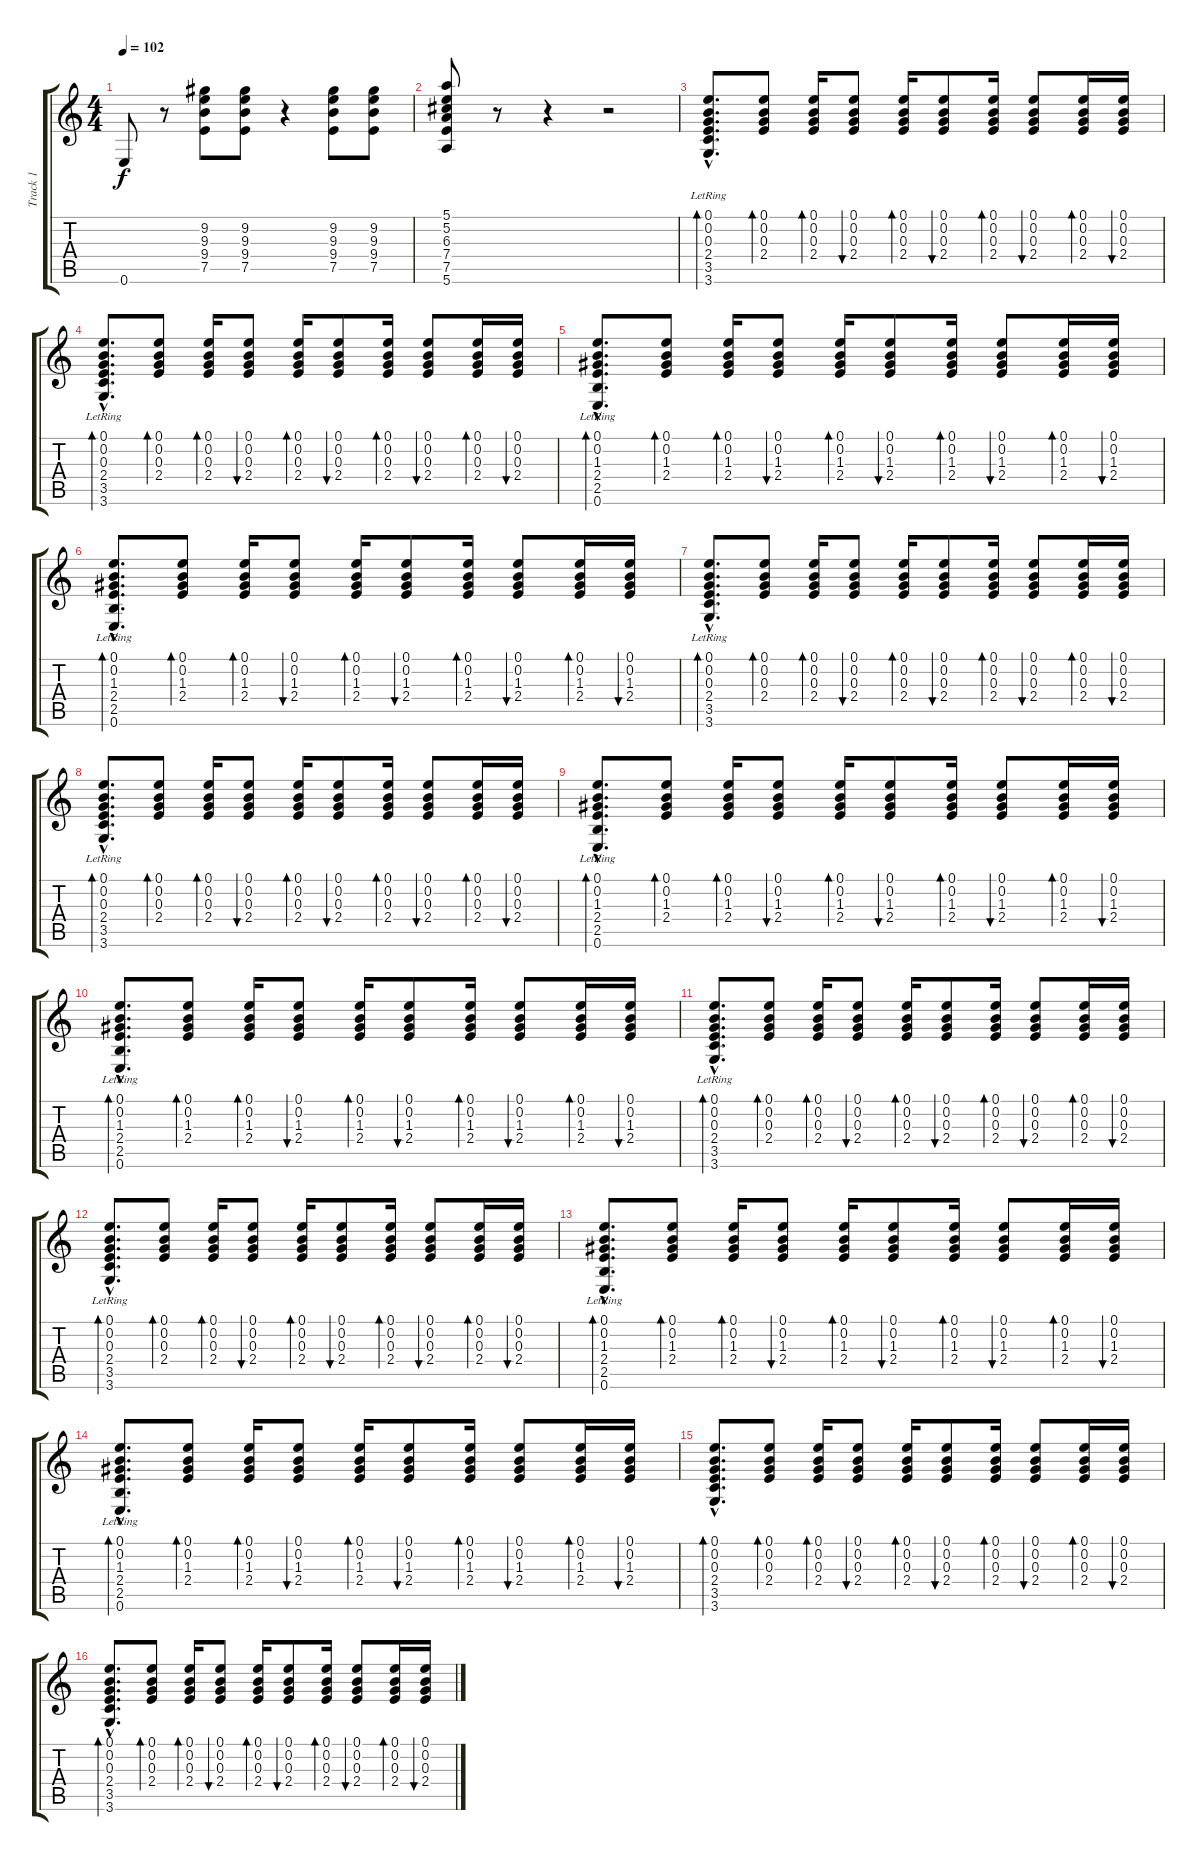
\track ("Track 1" "Track 1") {instrument acousticguitarsteel}
\staff {score tabs}
\tuning (E4 B3 G3 D3 A2 E2) {hide}
\ts (4 4)
\tempo 102
\clef g2
\ks c
0.6.8{dy f} r.8 (9.2 9.3 9.4 7.5).8 (9.2 9.3 9.4 7.5).8 r.4 (9.2 9.3 9.4 7.5).8 (9.2 9.3 9.4 7.5).8 |
(5.1 5.2 6.3 7.4 7.5 5.6).8 r.8 r.4 r.2 |
(0.1{hac} 0.2{hac} 0.3{hac} 2.4{hac} 3.5{hac lr} 3.6{hac lr}).8{d bd 60 volume 9 instrument acousticguitarsteel} (0.1 0.2 0.3 2.4).8{bd 60} (0.1 0.2 0.3 2.4).16{bd 60} (0.1 0.2 0.3 2.4).8{bu 60} (0.1 0.2 0.3 2.4).16{bd 60} (0.1 0.2 0.3 2.4).8{bu 60} (0.1 0.2 0.3 2.4).16{bd 60} (0.1 0.2 0.3 2.4).8{bu 60} (0.1 0.2 0.3 2.4).16{bd 60} (0.1 0.2 0.3 2.4).16{bu 60} |
(0.1{hac} 0.2{hac} 0.3{hac} 2.4{hac} 3.5{hac lr} 3.6{hac lr}).8{d bd 60} (0.1 0.2 0.3 2.4).8{bd 60} (0.1 0.2 0.3 2.4).16{bd 60} (0.1 0.2 0.3 2.4).8{bu 60} (0.1 0.2 0.3 2.4).16{bd 60} (0.1 0.2 0.3 2.4).8{bu 60} (0.1 0.2 0.3 2.4).16{bd 60} (0.1 0.2 0.3 2.4).8{bu 60} (0.1 0.2 0.3 2.4).16{bd 60} (0.1 0.2 0.3 2.4).16{bu 60} |
(0.1{hac} 0.2{hac} 1.3{hac} 2.4{hac} 2.5{hac lr} 0.6{hac lr}).8{d bd 60} (0.1 0.2 1.3 2.4).8{bd 60} (0.1 0.2 1.3 2.4).16{bd 60} (0.1 0.2 1.3 2.4).8{bu 60} (0.1 0.2 1.3 2.4).16{bd 60} (0.1 0.2 1.3 2.4).8{bu 60} (0.1 0.2 1.3 2.4).16{bd 60} (0.1 0.2 1.3 2.4).8{bu 60} (0.1 0.2 1.3 2.4).16{bd 60} (0.1 0.2 1.3 2.4).16{bu 60} |
(0.1{hac} 0.2{hac} 1.3{hac} 2.4{hac} 2.5{hac lr} 0.6{hac lr}).8{d bd 60} (0.1 0.2 1.3 2.4).8{bd 60} (0.1 0.2 1.3 2.4).16{bd 60} (0.1 0.2 1.3 2.4).8{bu 60} (0.1 0.2 1.3 2.4).16{bd 60} (0.1 0.2 1.3 2.4).8{bu 60} (0.1 0.2 1.3 2.4).16{bd 60} (0.1 0.2 1.3 2.4).8{bu 60} (0.1 0.2 1.3 2.4).16{bd 60} (0.1 0.2 1.3 2.4).16{bu 60} |
(0.1{hac} 0.2{hac} 0.3{hac} 2.4{hac} 3.5{hac lr} 3.6{hac lr}).8{d bd 60} (0.1 0.2 0.3 2.4).8{bd 60} (0.1 0.2 0.3 2.4).16{bd 60} (0.1 0.2 0.3 2.4).8{bu 60} (0.1 0.2 0.3 2.4).16{bd 60} (0.1 0.2 0.3 2.4).8{bu 60} (0.1 0.2 0.3 2.4).16{bd 60} (0.1 0.2 0.3 2.4).8{bu 60} (0.1 0.2 0.3 2.4).16{bd 60} (0.1 0.2 0.3 2.4).16{bu 60} |
(0.1{hac} 0.2{hac} 0.3{hac} 2.4{hac} 3.5{hac lr} 3.6{hac lr}).8{d bd 60} (0.1 0.2 0.3 2.4).8{bd 60} (0.1 0.2 0.3 2.4).16{bd 60} (0.1 0.2 0.3 2.4).8{bu 60} (0.1 0.2 0.3 2.4).16{bd 60} (0.1 0.2 0.3 2.4).8{bu 60} (0.1 0.2 0.3 2.4).16{bd 60} (0.1 0.2 0.3 2.4).8{bu 60} (0.1 0.2 0.3 2.4).16{bd 60} (0.1 0.2 0.3 2.4).16{bu 60} |
(0.1{hac} 0.2{hac} 1.3{hac} 2.4{hac} 2.5{hac lr} 0.6{hac lr}).8{d bd 60} (0.1 0.2 1.3 2.4).8{bd 60} (0.1 0.2 1.3 2.4).16{bd 60} (0.1 0.2 1.3 2.4).8{bu 60} (0.1 0.2 1.3 2.4).16{bd 60} (0.1 0.2 1.3 2.4).8{bu 60} (0.1 0.2 1.3 2.4).16{bd 60} (0.1 0.2 1.3 2.4).8{bu 60} (0.1 0.2 1.3 2.4).16{bd 60} (0.1 0.2 1.3 2.4).16{bu 60} |
(0.1{hac} 0.2{hac} 1.3{hac} 2.4{hac} 2.5{hac lr} 0.6{hac lr}).8{d bd 60} (0.1 0.2 1.3 2.4).8{bd 60} (0.1 0.2 1.3 2.4).16{bd 60} (0.1 0.2 1.3 2.4).8{bu 60} (0.1 0.2 1.3 2.4).16{bd 60} (0.1 0.2 1.3 2.4).8{bu 60} (0.1 0.2 1.3 2.4).16{bd 60} (0.1 0.2 1.3 2.4).8{bu 60} (0.1 0.2 1.3 2.4).16{bd 60} (0.1 0.2 1.3 2.4).16{bu 60} |
(0.1{hac} 0.2{hac} 0.3{hac} 2.4{hac} 3.5{hac lr} 3.6{hac lr}).8{d bd 60} (0.1 0.2 0.3 2.4).8{bd 60} (0.1 0.2 0.3 2.4).16{bd 60} (0.1 0.2 0.3 2.4).8{bu 60} (0.1 0.2 0.3 2.4).16{bd 60} (0.1 0.2 0.3 2.4).8{bu 60} (0.1 0.2 0.3 2.4).16{bd 60} (0.1 0.2 0.3 2.4).8{bu 60} (0.1 0.2 0.3 2.4).16{bd 60} (0.1 0.2 0.3 2.4).16{bu 60} |
(0.1{hac} 0.2{hac} 0.3{hac} 2.4{hac} 3.5{hac lr} 3.6{hac lr}).8{d bd 60} (0.1 0.2 0.3 2.4).8{bd 60} (0.1 0.2 0.3 2.4).16{bd 60} (0.1 0.2 0.3 2.4).8{bu 60} (0.1 0.2 0.3 2.4).16{bd 60} (0.1 0.2 0.3 2.4).8{bu 60} (0.1 0.2 0.3 2.4).16{bd 60} (0.1 0.2 0.3 2.4).8{bu 60} (0.1 0.2 0.3 2.4).16{bd 60} (0.1 0.2 0.3 2.4).16{bu 60} |
(0.1{hac} 0.2{hac} 1.3{hac} 2.4{hac} 2.5{hac lr} 0.6{hac lr}).8{d bd 60} (0.1 0.2 1.3 2.4).8{bd 60} (0.1 0.2 1.3 2.4).16{bd 60} (0.1 0.2 1.3 2.4).8{bu 60} (0.1 0.2 1.3 2.4).16{bd 60} (0.1 0.2 1.3 2.4).8{bu 60} (0.1 0.2 1.3 2.4).16{bd 60} (0.1 0.2 1.3 2.4).8{bu 60} (0.1 0.2 1.3 2.4).16{bd 60} (0.1 0.2 1.3 2.4).16{bu 60} |
(0.1{hac} 0.2{hac} 1.3{hac} 2.4{hac} 2.5{hac lr} 0.6{hac lr}).8{d bd 60} (0.1 0.2 1.3 2.4).8{bd 60} (0.1 0.2 1.3 2.4).16{bd 60} (0.1 0.2 1.3 2.4).8{bu 60} (0.1 0.2 1.3 2.4).16{bd 60} (0.1 0.2 1.3 2.4).8{bu 60} (0.1 0.2 1.3 2.4).16{bd 60} (0.1 0.2 1.3 2.4).8{bu 60} (0.1 0.2 1.3 2.4).16{bd 60} (0.1 0.2 1.3 2.4).16{bu 60} |
(0.1{hac} 0.2{hac} 0.3{hac} 2.4{hac} 3.5{hac} 3.6{hac}).8{d bd 60} (0.1 0.2 0.3 2.4).8{bd 60} (0.1 0.2 0.3 2.4).16{bd 60} (0.1 0.2 0.3 2.4).8{bu 60} (0.1 0.2 0.3 2.4).16{bd 60} (0.1 0.2 0.3 2.4).8{bu 60} (0.1 0.2 0.3 2.4).16{bd 60} (0.1 0.2 0.3 2.4).8{bu 60} (0.1 0.2 0.3 2.4).16{bd 60} (0.1 0.2 0.3 2.4).16{bu 60} |
(0.1{hac} 0.2{hac} 0.3{hac} 2.4{hac} 3.5{hac} 3.6{hac}).8{d bd 60} (0.1 0.2 0.3 2.4).8{bd 60} (0.1 0.2 0.3 2.4).16{bd 60} (0.1 0.2 0.3 2.4).8{bu 60} (0.1 0.2 0.3 2.4).16{bd 60} (0.1 0.2 0.3 2.4).8{bu 60} (0.1 0.2 0.3 2.4).16{bd 60} (0.1 0.2 0.3 2.4).8{bu 60} (0.1 0.2 0.3 2.4).16{bd 60} (0.1 0.2 0.3 2.4).16{bu 60}
